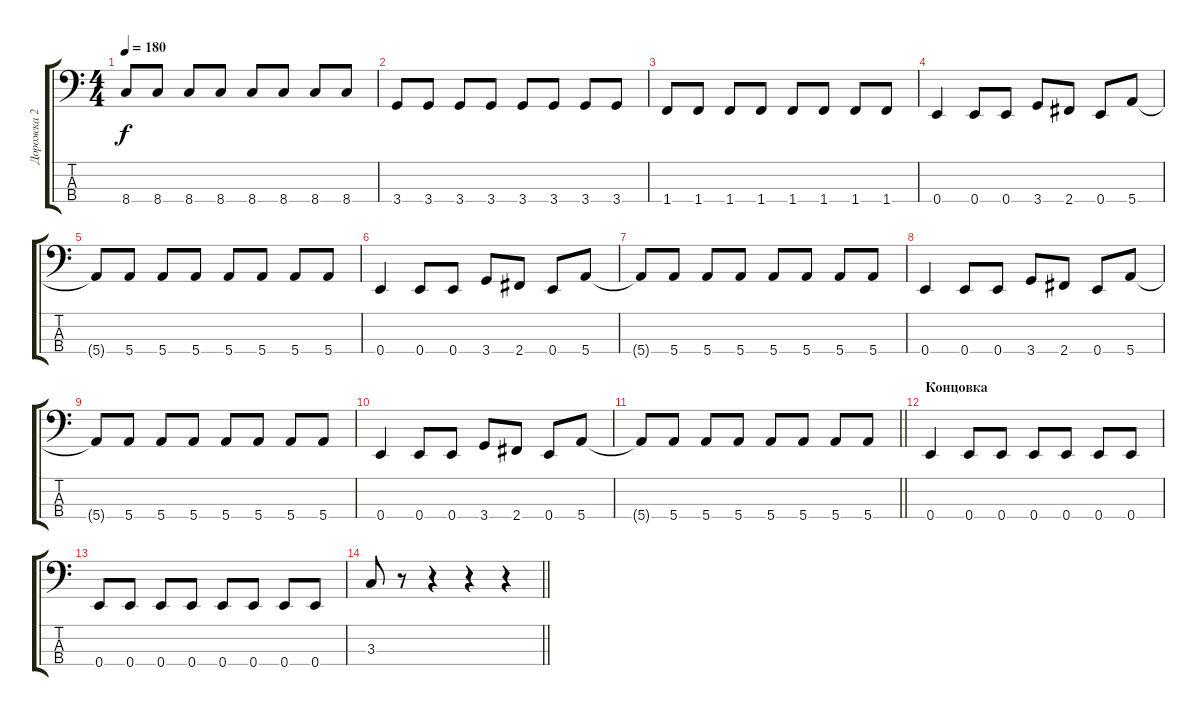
\track ("Дорожка 2" "Дорожка 2") {instrument electricbasspick}
\staff {score tabs}
\tuning (G2 D2 A1 E1) {hide}
\ts (4 4)
\tempo 180
\clef f4
\ks c
8.4.8{dy f} 8.4.8 8.4.8 8.4.8 8.4.8 8.4.8 8.4.8 8.4.8 |
3.4.8 3.4.8 3.4.8 3.4.8 3.4.8 3.4.8 3.4.8 3.4.8 |
1.4.8 1.4.8 1.4.8 1.4.8 1.4.8 1.4.8 1.4.8 1.4.8 |
0.4.4 0.4.8 0.4.8 3.4.8 2.4.8 0.4.8 5.4.8 |
5.4{t}.8 5.4.8 5.4.8 5.4.8 5.4.8 5.4.8 5.4.8 5.4.8 |
0.4.4 0.4.8 0.4.8 3.4.8 2.4.8 0.4.8 5.4.8 |
5.4{t}.8 5.4.8 5.4.8 5.4.8 5.4.8 5.4.8 5.4.8 5.4.8 |
0.4.4 0.4.8 0.4.8 3.4.8 2.4.8 0.4.8 5.4.8 |
5.4{t}.8 5.4.8 5.4.8 5.4.8 5.4.8 5.4.8 5.4.8 5.4.8 |
0.4.4 0.4.8 0.4.8 3.4.8 2.4.8 0.4.8 5.4.8 |
\barLineRight lightlight
5.4{t}.8 5.4.8 5.4.8 5.4.8 5.4.8 5.4.8 5.4.8 5.4.8 |
\section ("" "Концовка")
0.4.4 0.4.8 0.4.8 0.4.8 0.4.8 0.4.8 0.4.8 |
0.4.8 0.4.8 0.4.8 0.4.8 0.4.8 0.4.8 0.4.8 0.4.8 |
\barLineRight lightlight
3.3.8 r.8 r.4 r.4 r.4
